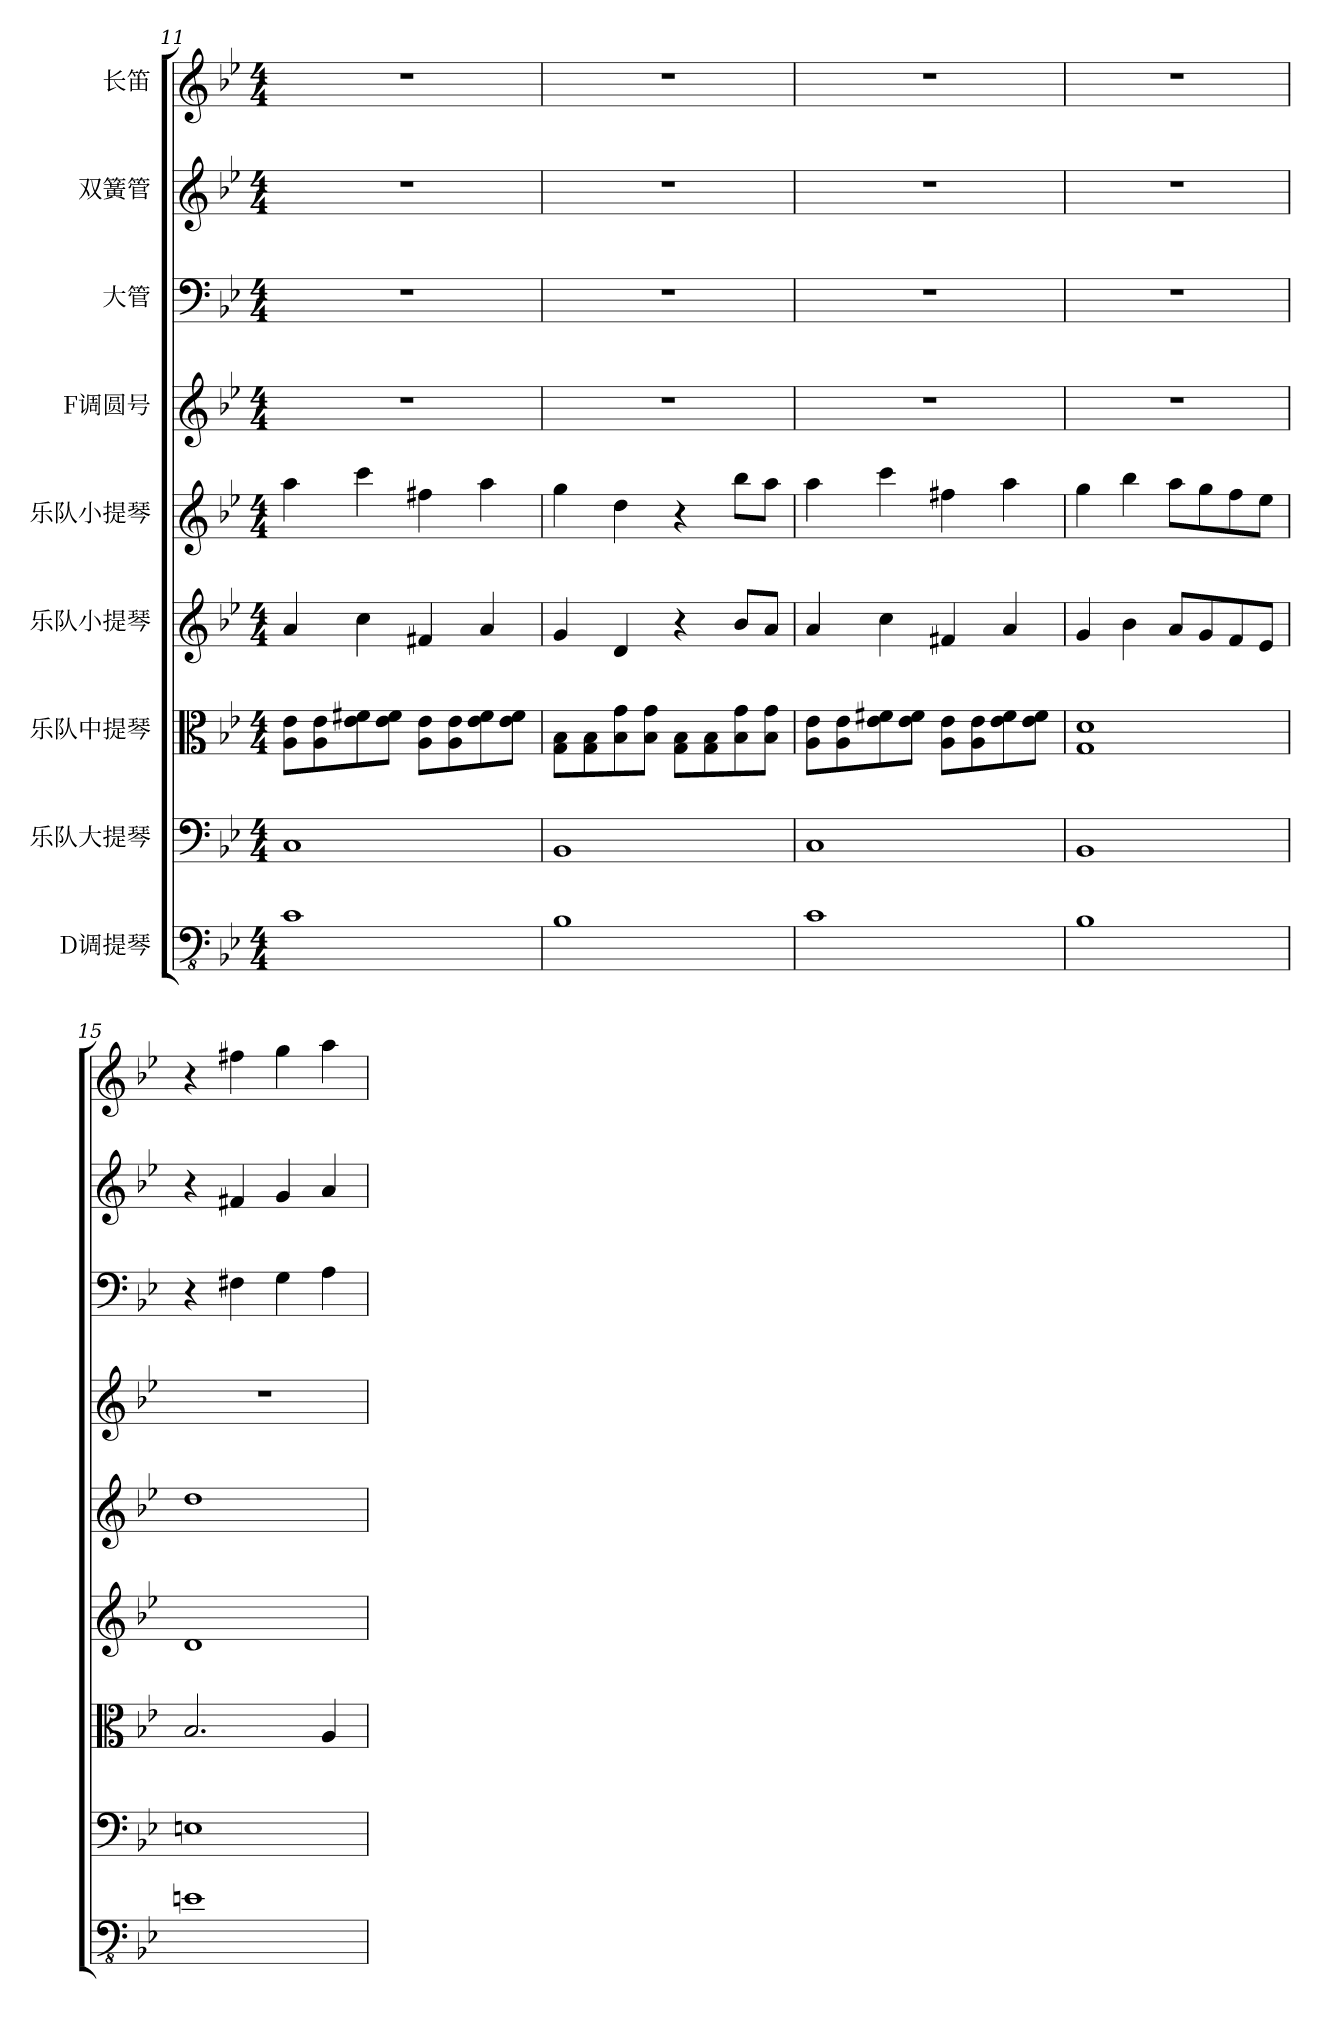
**kern	**kern	**kern	**kern	**kern	**kern	**kern	**kern	**kern
*part9	*part8	*part7	*part6	*part5	*part4	*part3	*part2	*part1
*staff9	*staff8	*staff7	*staff6	*staff5	*staff4	*staff3	*staff2	*staff1
*I"D调提琴	*I"乐队大提琴	*I"乐队中提琴	*I"乐队小提琴	*I"乐队小提琴	*I"F调圆号	*I"大管	*I"双簧管	*I"长笛
*clefFv4	*clefF4	*clefC3	*clefG2	*clefG2	*clefG2	*clefF4	*clefG2	*clefG2
*ITrd7c12	*	*	*	*	*ITrd4c7	*	*	*
*k[b-e-]	*k[b-e-]	*k[b-e-]	*k[b-e-]	*k[b-e-]	*k[b-e-a-]	*k[b-e-]	*k[b-e-]	*k[b-e-]
*M4/4	*M4/4	*M4/4	*M4/4	*M4/4	*M4/4	*M4/4	*M4/4	*M4/4
=11	=11	=11	=11	=11	=11	=11	=11	=11
1CC	1C	8A\ 8e-\L	4a/	4aa\	1r	1r	1r	1r
.	.	8A\ 8e-\	.	.	.	.	.	.
.	.	8e-\ 8f#X\	4cc\	4ccc\	.	.	.	.
.	.	8e-\ 8f#\J	.	.	.	.	.	.
.	.	8A\ 8e-\L	4f#X/	4ff#X\	.	.	.	.
.	.	8A\ 8e-\	.	.	.	.	.	.
.	.	8e-\ 8f#\	4a/	4aa\	.	.	.	.
.	.	8e-\ 8f#\J	.	.	.	.	.	.
=12	=12	=12	=12	=12	=12	=12	=12	=12
1BBB-	1BB-	8G\ 8B-\L	4g/	4gg\	1r	1r	1r	1r
.	.	8G\ 8B-\	.	.	.	.	.	.
.	.	8B-\ 8g\	4d/	4dd\	.	.	.	.
.	.	8B-\ 8g\J	.	.	.	.	.	.
.	.	8G\ 8B-\L	4r	4r	.	.	.	.
.	.	8G\ 8B-\	.	.	.	.	.	.
.	.	8B-\ 8g\	8b-/L	8bb-\L	.	.	.	.
.	.	8B-\ 8g\J	8a/J	8aa\J	.	.	.	.
=13	=13	=13	=13	=13	=13	=13	=13	=13
1CC	1C	8A\ 8e-\L	4a/	4aa\	1r	1r	1r	1r
.	.	8A\ 8e-\	.	.	.	.	.	.
.	.	8e-\ 8f#X\	4cc\	4ccc\	.	.	.	.
.	.	8e-\ 8f#\J	.	.	.	.	.	.
.	.	8A\ 8e-\L	4f#X/	4ff#X\	.	.	.	.
.	.	8A\ 8e-\	.	.	.	.	.	.
.	.	8e-\ 8f#\	4a/	4aa\	.	.	.	.
.	.	8e-\ 8f#\J	.	.	.	.	.	.
!!LO:PB:g=z
=14	=14	=14	=14	=14	=14	=14	=14	=14
1BBB-	1BB-	1G 1d	4g/	4gg\	1r	1r	1r	1r
.	.	.	4b-\	4bb-\	.	.	.	.
.	.	.	8a/L	8aa\L	.	.	.	.
.	.	.	8g/	8gg\	.	.	.	.
.	.	.	8f/	8ff\	.	.	.	.
.	.	.	8e-/J	8ee-\J	.	.	.	.
=15	=15	=15	=15	=15	=15	=15	=15	=15
1EEn	1En	2.B-/	1d	1dd	1r	4r	4r	4r
.	.	.	.	.	.	4F#X\	4f#X/	4ff#X\
.	.	.	.	.	.	4G\	4g/	4gg\
.	.	4A/	.	.	.	4A\	4a/	4aa\
=	=	=	=	=	=	=	=	=
*-	*-	*-	*-	*-	*-	*-	*-	*-
